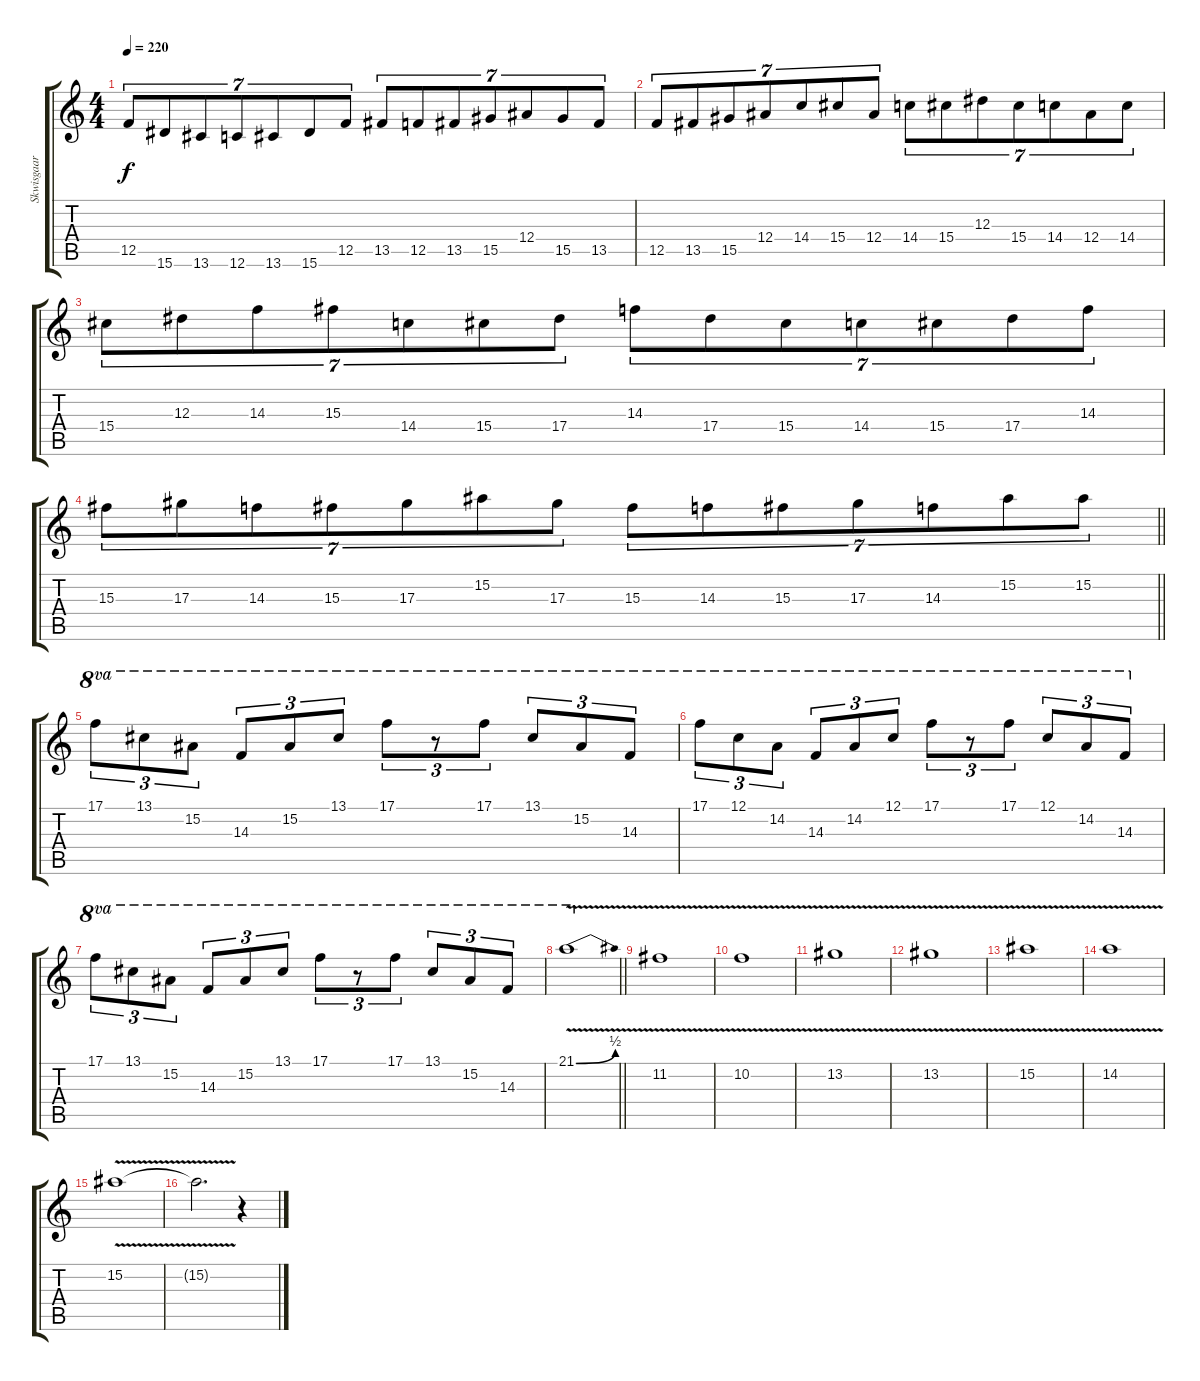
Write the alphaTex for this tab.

\track ("Skwisgaar Skwigelf (Lead Guitar)" "Skwisgaar ") {instrument distortionguitar}
\staff {score tabs}
\tuning (C4 G3 Eb3 Bb2 F2 C2) {hide}
\ts (4 4)
\tempo 220
\clef g2
\ks c
12.5.8{tu (7 4) dy f} 15.6.8{tu (7 4)} 13.6.8{tu (7 4)} 12.6.8{tu (7 4) beam merge} 13.6.8{tu (7 4)} 15.6.8{tu (7 4)} 12.5.8{tu (7 4)} 13.5.8{tu (7 4)} 12.5.8{tu (7 4)} 13.5.8{tu (7 4)} 15.5.8{tu (7 4) beam merge} 12.4.8{tu (7 4)} 15.5.8{tu (7 4)} 13.5.8{tu (7 4)} |
12.5.8{tu (7 4)} 13.5.8{tu (7 4)} 15.5.8{tu (7 4)} 12.4.8{tu (7 4) beam merge} 14.4.8{tu (7 4)} 15.4.8{tu (7 4)} 12.4.8{tu (7 4)} 14.4.8{tu (7 4)} 15.4.8{tu (7 4)} 12.3.8{tu (7 4)} 15.4.8{tu (7 4) beam merge} 14.4.8{tu (7 4)} 12.4.8{tu (7 4)} 14.4.8{tu (7 4)} |
15.4.8{tu (7 4)} 12.3.8{tu (7 4)} 14.3.8{tu (7 4)} 15.3.8{tu (7 4) beam merge} 14.4.8{tu (7 4)} 15.4.8{tu (7 4)} 17.4.8{tu (7 4)} 14.3.8{tu (7 4)} 17.4.8{tu (7 4)} 15.4.8{tu (7 4)} 14.4.8{tu (7 4) beam merge} 15.4.8{tu (7 4)} 17.4.8{tu (7 4)} 14.3.8{tu (7 4)} |
\barLineRight lightlight
15.3.8{tu (7 4)} 17.3.8{tu (7 4)} 14.3.8{tu (7 4)} 15.3.8{tu (7 4) beam merge} 17.3.8{tu (7 4)} 15.2.8{tu (7 4)} 17.3.8{tu (7 4)} 15.3.8{tu (7 4)} 14.3.8{tu (7 4)} 15.3.8{tu (7 4)} 17.3.8{tu (7 4) beam merge} 14.3.8{tu (7 4)} 15.2.8{tu (7 4)} 15.2.8{tu (7 4)} |
17.1.8{tu (3 2) ot 8va} 13.1.8{tu (3 2) ot 8va} 15.2.8{tu (3 2) ot 8va} 14.3.8{tu (3 2) ot 8va} 15.2.8{tu (3 2) ot 8va} 13.1.8{tu (3 2) ot 8va} 17.1.8{tu (3 2) ot 8va} r.8{tu (3 2) ot 8va} 17.1.8{tu (3 2) ot 8va} 13.1.8{tu (3 2) ot 8va} 15.2.8{tu (3 2) ot 8va} 14.3.8{tu (3 2) ot 8va} |
17.1.8{tu (3 2) ot 8va} 12.1.8{tu (3 2) ot 8va} 14.2.8{tu (3 2) ot 8va} 14.3.8{tu (3 2) ot 8va} 14.2.8{tu (3 2) ot 8va} 12.1.8{tu (3 2) ot 8va} 17.1.8{tu (3 2) ot 8va} r.8{tu (3 2) ot 8va} 17.1.8{tu (3 2) ot 8va} 12.1.8{tu (3 2) ot 8va} 14.2.8{tu (3 2) ot 8va} 14.3.8{tu (3 2) ot 8va} |
17.1.8{tu (3 2) ot 8va} 13.1.8{tu (3 2) ot 8va} 15.2.8{tu (3 2) ot 8va} 14.3.8{tu (3 2) ot 8va} 15.2.8{tu (3 2) ot 8va} 13.1.8{tu (3 2) ot 8va} 17.1.8{tu (3 2) ot 8va} r.8{tu (3 2) ot 8va} 17.1.8{tu (3 2) ot 8va} 13.1.8{tu (3 2) ot 8va} 15.2.8{tu (3 2) ot 8va} 14.3.8{tu (3 2) ot 8va} |
\barLineRight lightlight
21.1{be (bend 0 0 60 2) v}.1{ot 8va} |
11.2{v}.1 |
10.2{v}.1 |
13.2{v}.1 |
13.2{v}.1 |
15.2{v}.1 |
14.2{v}.1 |
15.2{v}.1 |
15.2{v t}.2{d} r.4
